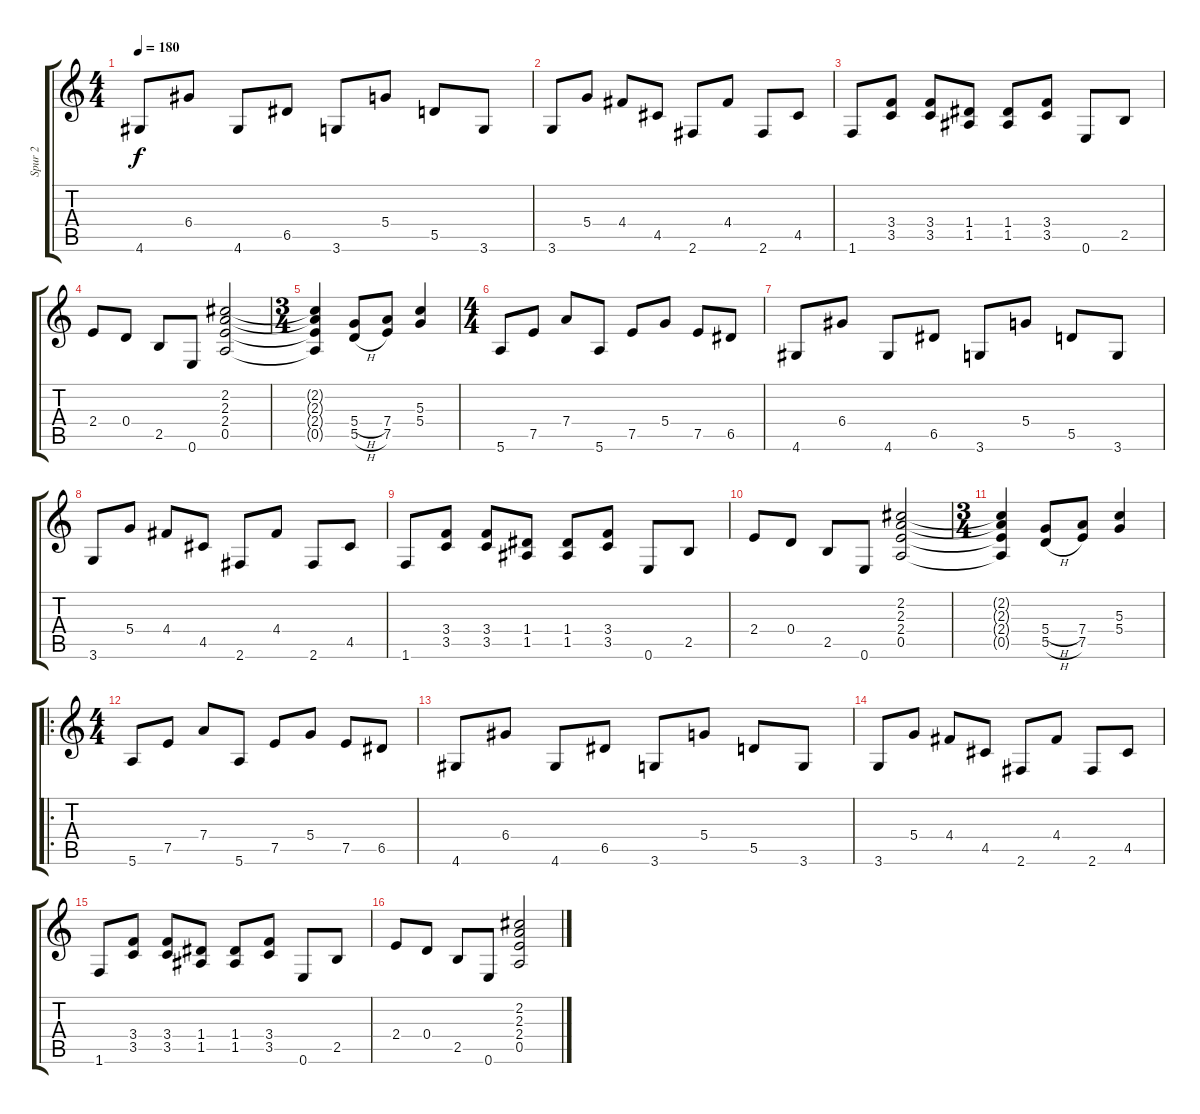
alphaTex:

\track ("Spur 2" "Spur 2") {instrument distortionguitar}
\staff {score tabs}
\tuning (E4 B3 G3 D3 A2 E2) {hide}
\ts (4 4)
\tempo 180
\clef g2
\ks c
4.6.8{dy f} 6.4.8 4.6.8 6.5.8 3.6.8 5.4.8 5.5.8 3.6.8 |
3.6.8 5.4.8 4.4.8 4.5.8 2.6.8 4.4.8 2.6.8 4.5.8 |
1.6.8 (3.4 3.5).8 (3.4 3.5).8 (1.4 1.5).8 (1.4 1.5).8 (3.4 3.5).8 0.6.8 2.5.8 |
2.4.8 0.4.8 2.5.8 0.6.8 (2.2 2.3 2.4 0.5).2 |
\ts (3 4)
(2.2{t} 2.3{t} 2.4{t} 0.5{t}).4 (5.4{h} 5.5{h}).8 (7.4 7.5).8 (5.3 5.4).4 |
\ts (4 4)
5.6.8 7.5.8 7.4.8 5.6.8 7.5.8 5.4.8 7.5.8 6.5.8 |
4.6.8 6.4.8 4.6.8 6.5.8 3.6.8 5.4.8 5.5.8 3.6.8 |
3.6.8 5.4.8 4.4.8 4.5.8 2.6.8 4.4.8 2.6.8 4.5.8 |
1.6.8 (3.4 3.5).8 (3.4 3.5).8 (1.4 1.5).8 (1.4 1.5).8 (3.4 3.5).8 0.6.8 2.5.8 |
2.4.8 0.4.8 2.5.8 0.6.8 (2.2 2.3 2.4 0.5).2 |
\ts (3 4)
(2.2{t} 2.3{t} 2.4{t} 0.5{t}).4 (5.4{h} 5.5{h}).8 (7.4 7.5).8 (5.3 5.4).4 |
\ro
\ts (4 4)
5.6.8 7.5.8 7.4.8 5.6.8 7.5.8 5.4.8 7.5.8 6.5.8 |
4.6.8 6.4.8 4.6.8 6.5.8 3.6.8 5.4.8 5.5.8 3.6.8 |
3.6.8 5.4.8 4.4.8 4.5.8 2.6.8 4.4.8 2.6.8 4.5.8 |
1.6.8 (3.4 3.5).8 (3.4 3.5).8 (1.4 1.5).8 (1.4 1.5).8 (3.4 3.5).8 0.6.8 2.5.8 |
2.4.8 0.4.8 2.5.8 0.6.8 (2.2 2.3 2.4 0.5).2
